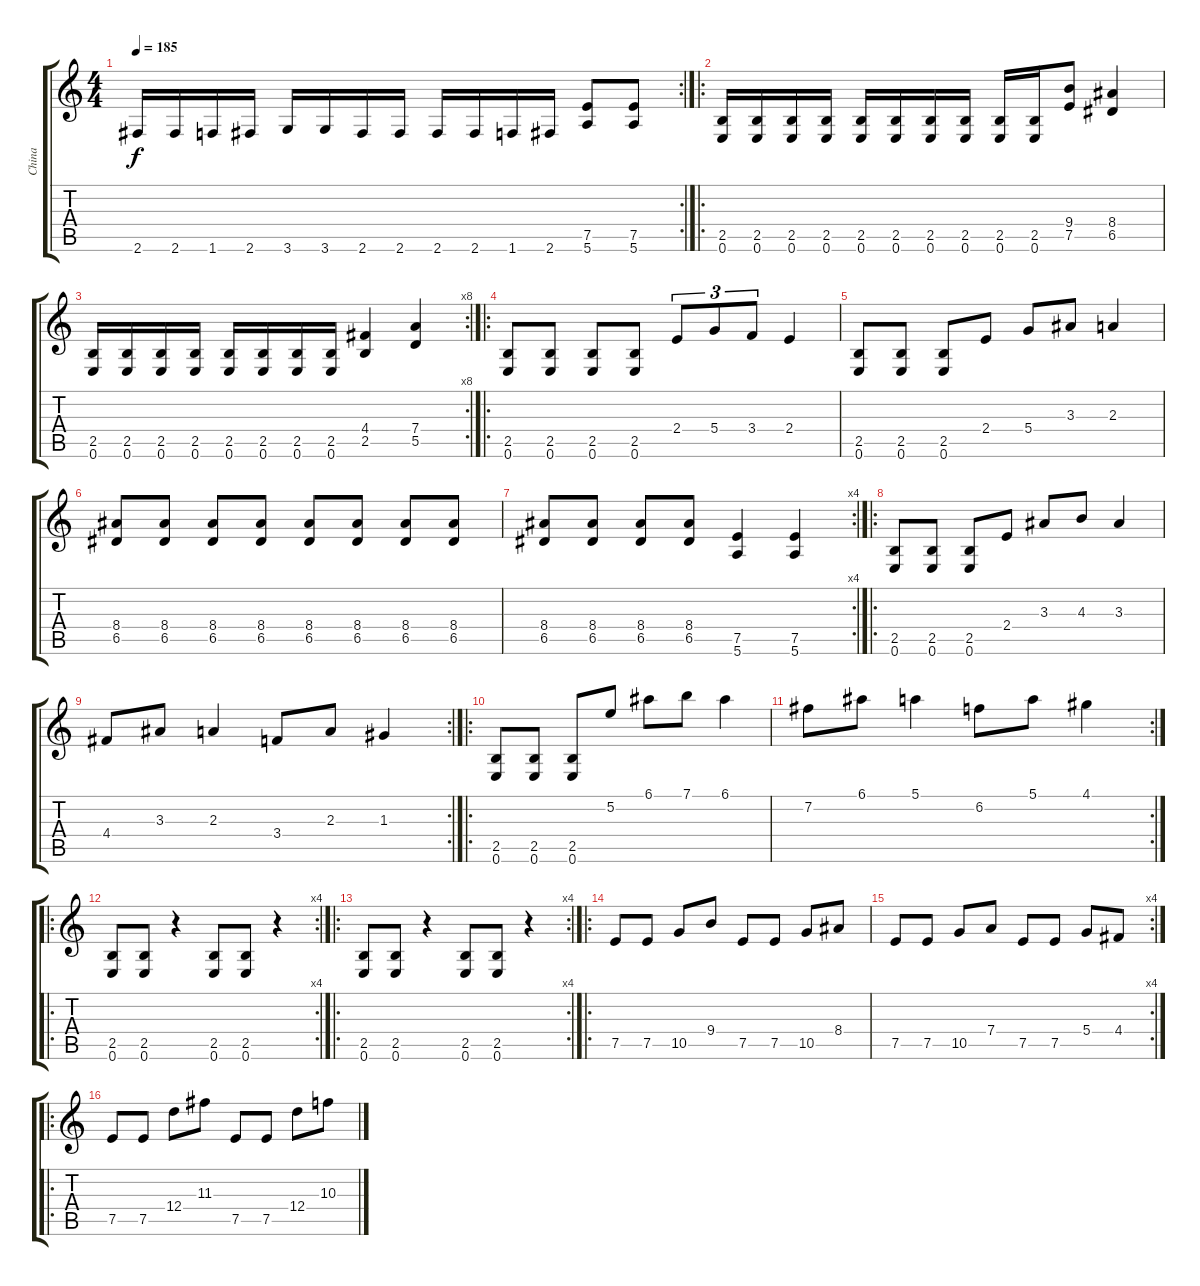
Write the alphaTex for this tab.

\track ("China" "China") {instrument distortionguitar}
\staff {score tabs}
\tuning (E4 B3 G3 D3 A2 E2) {hide}
\rc 2
\ts (4 4)
\tempo 185
\clef g2
\ks c
2.6.16{dy f} 2.6.16 1.6.16 2.6.16 3.6.16 3.6.16 2.6.16 2.6.16 2.6.16 2.6.16 1.6.16 2.6.16 (7.5 5.6).8 (7.5 5.6).8 |
\ro
(2.5 0.6).16 (2.5 0.6).16 (2.5 0.6).16 (2.5 0.6).16 (2.5 0.6).16 (2.5 0.6).16 (2.5 0.6).16 (2.5 0.6).16 (2.5 0.6).16 (2.5 0.6).16 (9.4 7.5).8 (8.4 6.5).4 |
\rc 8
(2.5 0.6).16 (2.5 0.6).16 (2.5 0.6).16 (2.5 0.6).16 (2.5 0.6).16 (2.5 0.6).16 (2.5 0.6).16 (2.5 0.6).16 (4.4 2.5).4 (7.4 5.5).4 |
\ro
(2.5 0.6).8 (2.5 0.6).8 (2.5 0.6).8 (2.5 0.6).8 2.4.8{tu (3 2)} 5.4.8{tu (3 2)} 3.4.8{tu (3 2)} 2.4.4 |
(2.5 0.6).8 (2.5 0.6).8 (2.5 0.6).8 2.4.8 5.4.8 3.3.8 2.3.4 |
(8.4 6.5).8 (8.4 6.5).8 (8.4 6.5).8 (8.4 6.5).8 (8.4 6.5).8 (8.4 6.5).8 (8.4 6.5).8 (8.4 6.5).8 |
\rc 4
(8.4 6.5).8 (8.4 6.5).8 (8.4 6.5).8 (8.4 6.5).8 (7.5 5.6).4 (7.5 5.6).4 |
\ro
(2.5 0.6).8 (2.5 0.6).8 (2.5 0.6).8 2.4.8 3.3.8 4.3.8 3.3.4 |
\rc 2
4.4.8 3.3.8 2.3.4 3.4.8 2.3.8 1.3.4 |
\ro
(2.5 0.6).8 (2.5 0.6).8 (2.5 0.6).8 5.2.8 6.1.8 7.1.8 6.1.4 |
\rc 2
7.2.8 6.1.8 5.1.4 6.2.8 5.1.8 4.1.4 |
\ro
\rc 4
(2.5 0.6).8 (2.5 0.6).8 r.4 (2.5 0.6).8 (2.5 0.6).8 r.4 |
\ro
\rc 4
(2.5 0.6).8 (2.5 0.6).8 r.4 (2.5 0.6).8 (2.5 0.6).8 r.4 |
\ro
7.5.8 7.5.8 10.5.8 9.4.8 7.5.8 7.5.8 10.5.8 8.4.8 |
\rc 4
7.5.8 7.5.8 10.5.8 7.4.8 7.5.8 7.5.8 5.4.8 4.4.8 |
\ro
7.5.8 7.5.8 12.4.8 11.3.8 7.5.8 7.5.8 12.4.8 10.3.8
